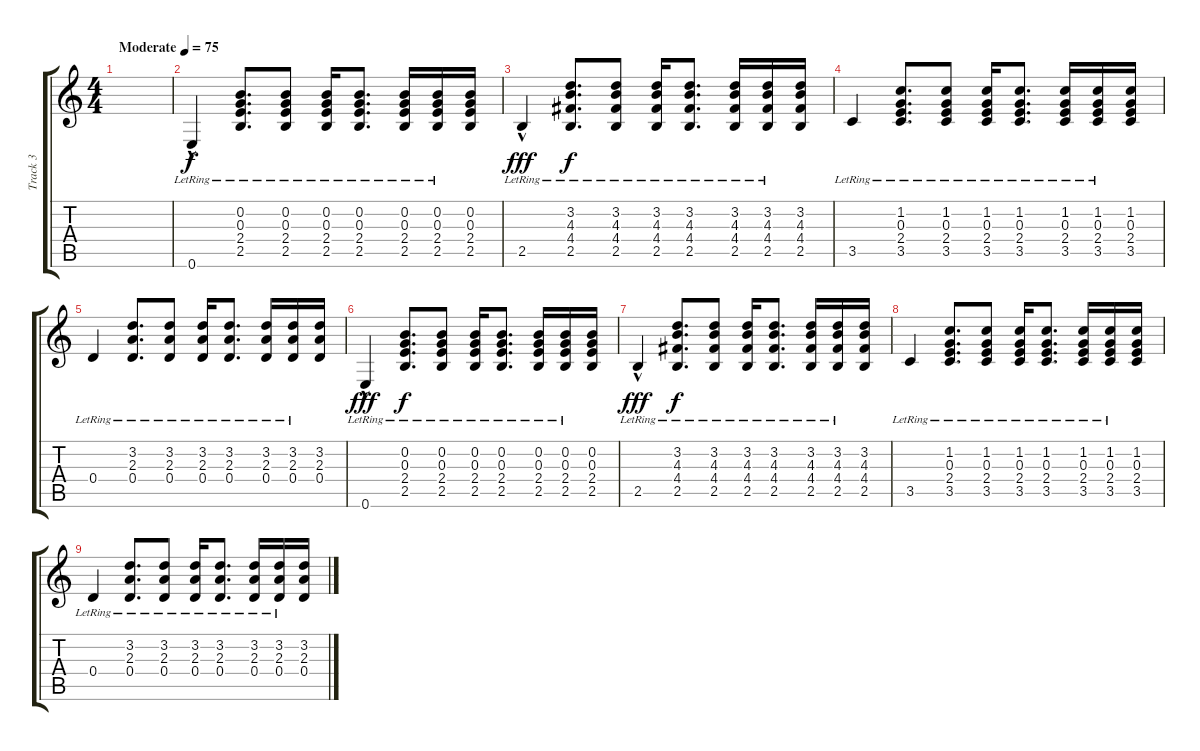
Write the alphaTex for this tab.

\track ("Track 3" "Track 3") {instrument acousticguitarsteel}
\staff {score tabs}
\tuning (E4 B3 G3 D3 A2 E2) {hide}
\ts (4 4)
\tempo (75 "Moderate")
\clef g2
\ks c
|
0.6{hac lr}.4 (0.2{lr} 0.3{lr} 2.4{lr} 2.5{lr}).8{d dy f} (0.2{lr} 0.3{lr} 2.4{lr} 2.5{lr}).8 (0.2{lr} 0.3{lr} 2.4{lr} 2.5{lr}).16 (0.2{lr} 0.3{lr} 2.4{lr} 2.5{lr}).8{d} (0.2{lr} 0.3{lr} 2.4{lr} 2.5{lr}).16 (0.2{lr} 0.3{lr} 2.4{lr} 2.5{lr}).16 (0.2 0.3 2.4 2.5).16 |
2.5{hac lr}.4{dy fff} (3.2{lr} 4.3{lr} 4.4{lr} 2.5{lr}).8{d dy f} (3.2{lr} 4.3{lr} 4.4{lr} 2.5{lr}).8 (3.2{lr} 4.3{lr} 4.4{lr} 2.5{lr}).16 (3.2{lr} 4.3{lr} 4.4{lr} 2.5{lr}).8{d} (3.2{lr} 4.3{lr} 4.4{lr} 2.5{lr}).16 (3.2{lr} 4.3{lr} 4.4{lr} 2.5{lr}).16 (3.2 4.3 4.4 2.5).16 |
3.5{lr}.4 (1.2{lr} 0.3{lr} 2.4{lr} 3.5{lr}).8{d} (1.2{lr} 0.3{lr} 2.4{lr} 3.5{lr}).8 (1.2{lr} 0.3{lr} 2.4{lr} 3.5{lr}).16 (1.2{lr} 0.3{lr} 2.4{lr} 3.5{lr}).8{d} (1.2{lr} 0.3{lr} 2.4{lr} 3.5{lr}).16 (1.2{lr} 0.3{lr} 2.4{lr} 3.5{lr}).16 (1.2 0.3 2.4 3.5).16 |
0.4{lr}.4 (3.2{lr} 2.3{lr} 0.4{lr}).8{d} (3.2{lr} 2.3{lr} 0.4{lr}).8 (3.2{lr} 2.3{lr} 0.4{lr}).16 (3.2{lr} 2.3{lr} 0.4{lr}).8{d} (3.2{lr} 2.3{lr} 0.4{lr}).16 (3.2{lr} 2.3{lr} 0.4{lr}).16 (3.2 2.3 0.4).16 |
0.6{hac lr}.4{dy fff} (0.2{lr} 0.3{lr} 2.4{lr} 2.5{lr}).8{d dy f} (0.2{lr} 0.3{lr} 2.4{lr} 2.5{lr}).8 (0.2{lr} 0.3{lr} 2.4{lr} 2.5{lr}).16 (0.2{lr} 0.3{lr} 2.4{lr} 2.5{lr}).8{d} (0.2{lr} 0.3{lr} 2.4{lr} 2.5{lr}).16 (0.2{lr} 0.3{lr} 2.4{lr} 2.5{lr}).16 (0.2 0.3 2.4 2.5).16 |
2.5{hac lr}.4{dy fff} (3.2{lr} 4.3{lr} 4.4{lr} 2.5{lr}).8{d dy f} (3.2{lr} 4.3{lr} 4.4{lr} 2.5{lr}).8 (3.2{lr} 4.3{lr} 4.4{lr} 2.5{lr}).16 (3.2{lr} 4.3{lr} 4.4{lr} 2.5{lr}).8{d} (3.2{lr} 4.3{lr} 4.4{lr} 2.5{lr}).16 (3.2{lr} 4.3{lr} 4.4{lr} 2.5{lr}).16 (3.2 4.3 4.4 2.5).16 |
3.5{lr}.4 (1.2{lr} 0.3{lr} 2.4{lr} 3.5{lr}).8{d} (1.2{lr} 0.3{lr} 2.4{lr} 3.5{lr}).8 (1.2{lr} 0.3{lr} 2.4{lr} 3.5{lr}).16 (1.2{lr} 0.3{lr} 2.4{lr} 3.5{lr}).8{d} (1.2{lr} 0.3{lr} 2.4{lr} 3.5{lr}).16 (1.2{lr} 0.3{lr} 2.4{lr} 3.5{lr}).16 (1.2 0.3 2.4 3.5).16 |
0.4{lr}.4 (3.2{lr} 2.3{lr} 0.4{lr}).8{d} (3.2{lr} 2.3{lr} 0.4{lr}).8 (3.2{lr} 2.3{lr} 0.4{lr}).16 (3.2{lr} 2.3{lr} 0.4{lr}).8{d} (3.2{lr} 2.3{lr} 0.4{lr}).16 (3.2{lr} 2.3{lr} 0.4{lr}).16 (3.2 2.3 0.4).16
